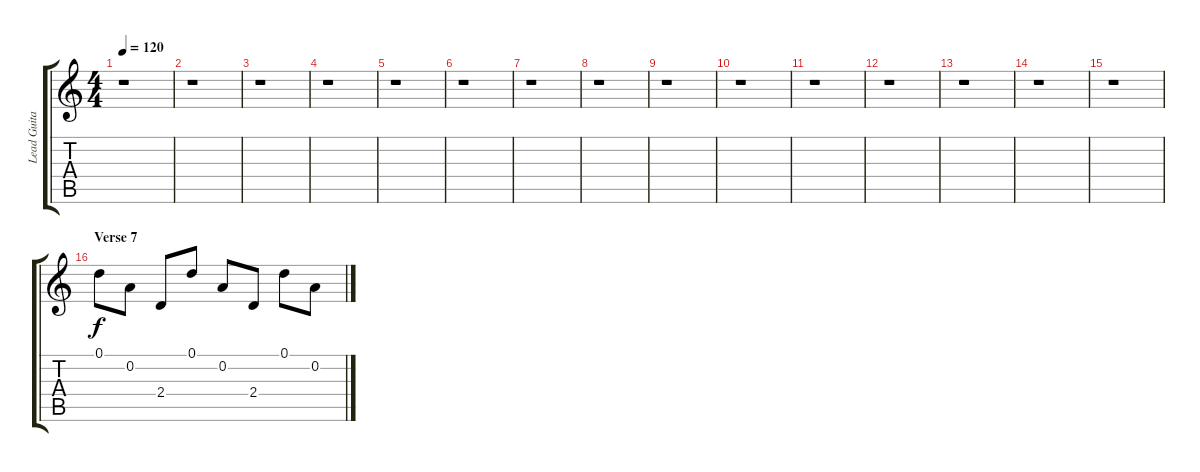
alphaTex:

\track ("Lead Guitar" "Lead Guita") {instrument distortionguitar}
\staff {score tabs}
\tuning (D4 A3 F3 C3 G2 D2) {hide}
\ts (4 4)
\tempo 120
\clef g2
\ks c
r.1{dy f} |
r.1 |
r.1 |
r.1 |
r.1 |
r.1 |
r.1 |
r.1 |
r.1 |
r.1 |
r.1 |
r.1 |
r.1 |
r.1 |
r.1 |
\section ("" "Verse 7")
0.1.8{volume 13 instrument electricguitarjazz} 0.2.8 2.4.8 0.1.8 0.2.8 2.4.8 0.1.8 0.2.8
